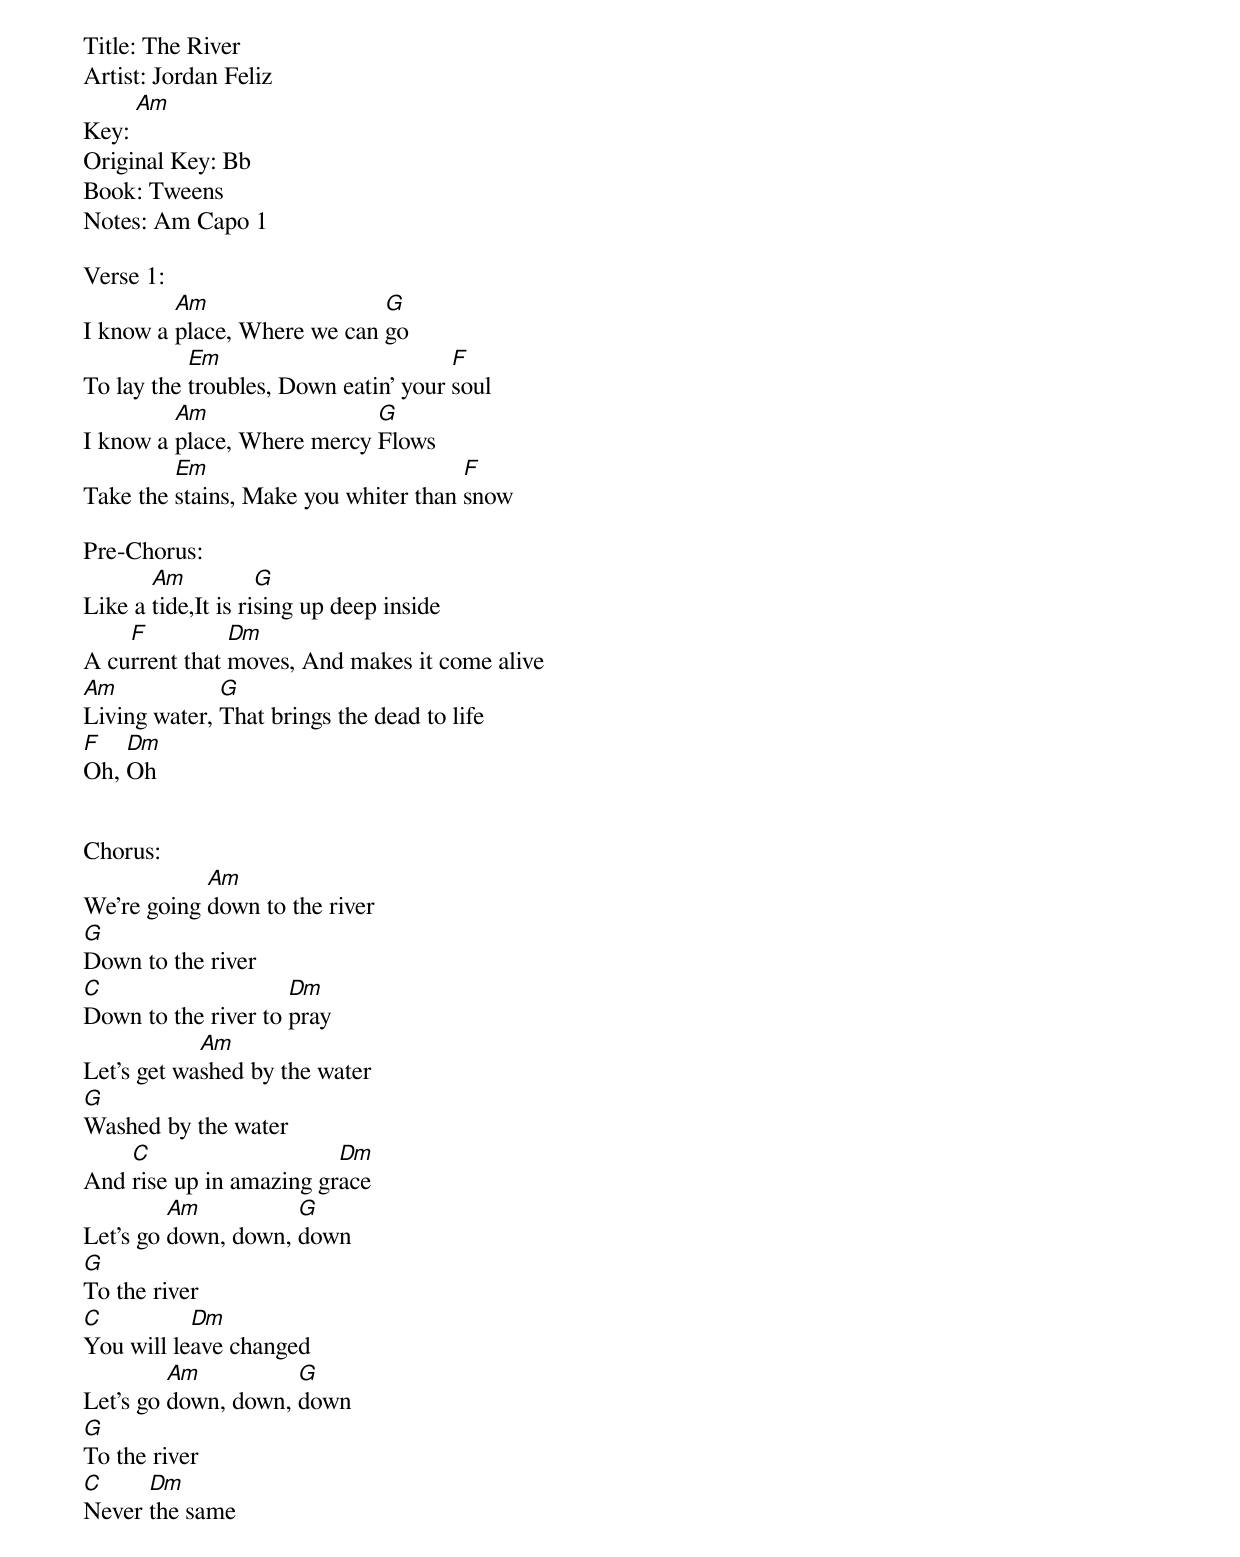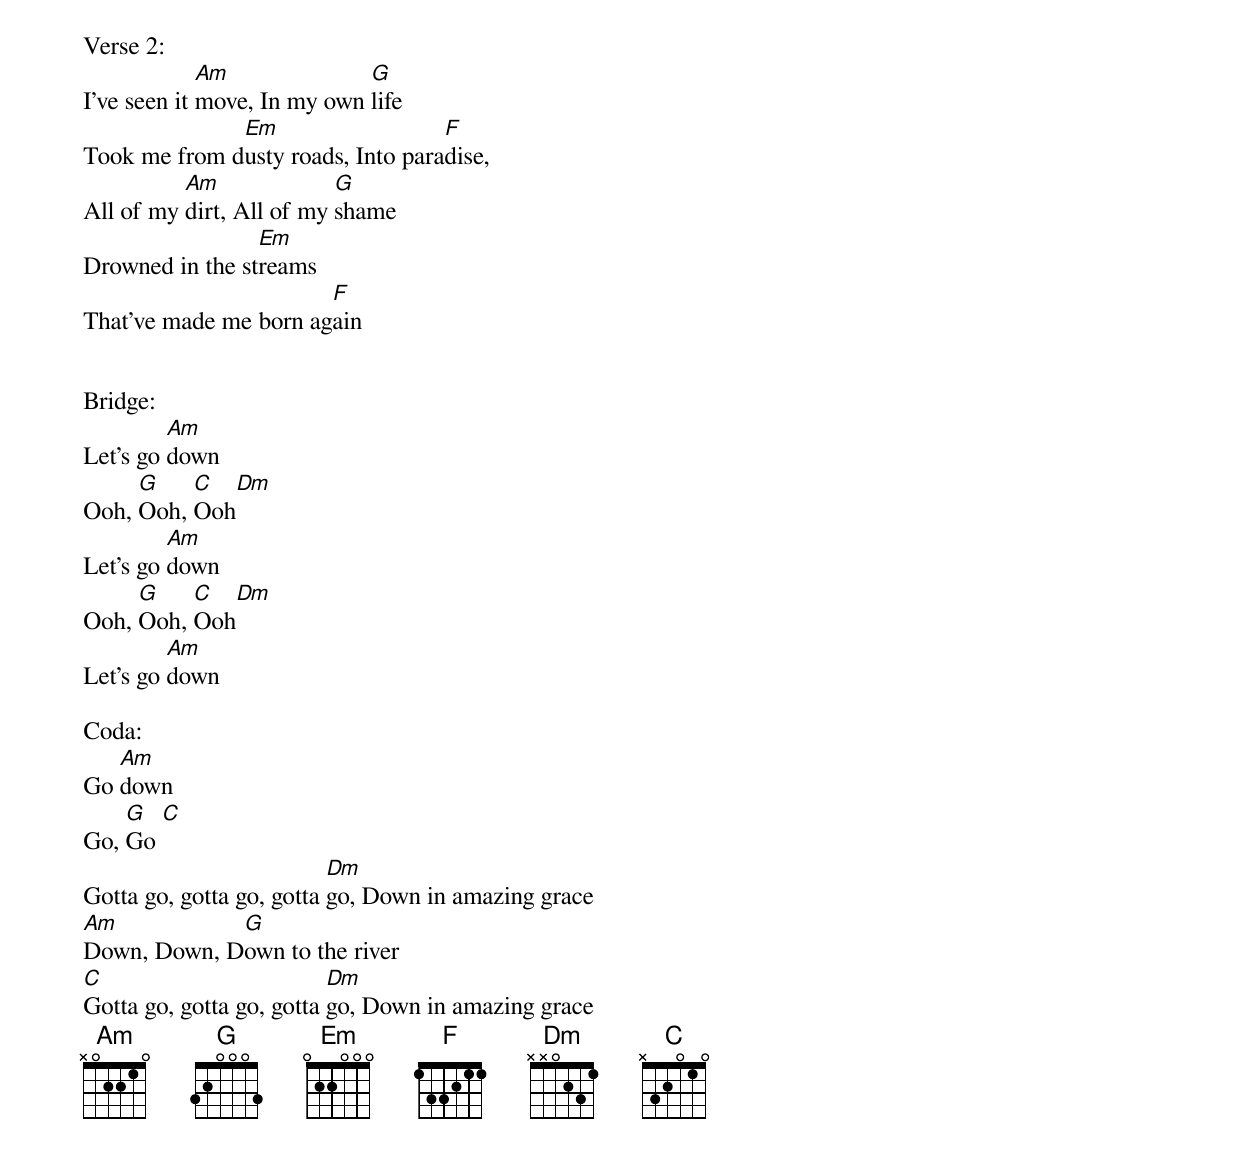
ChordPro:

Title: The River
Artist: Jordan Feliz
Key: [Am]
Original Key: Bb
Book: Tweens
Notes: Am Capo 1

Verse 1:
I know a [Am]place, Where we can [G]go
To lay the [Em]troubles, Down eatin’ your [F]soul
I know a [Am]place, Where mercy [G]Flows
Take the [Em]stains, Make you whiter than [F]snow

Pre-Chorus:
Like a [Am]tide,It is ri[G]sing up deep inside
A cu[F]rrent that [Dm]moves, And makes it come alive
[Am]Living water, [G]That brings the dead to life
[F]Oh, [Dm]Oh


Chorus:
We're going [Am]down to the river
[G]Down to the river
[C]Down to the river to [Dm]pray
Let's get wa[Am]shed by the water
[G]Washed by the water
And [C]rise up in amazing gr[Dm]ace
Let's go [Am]down, down, [G]down
[G]To the river
[C]You will le[Dm]ave changed
Let's go [Am]down, down, [G]down
[G]To the river
[C]Never [Dm]the same

Verse 2:
I've seen it [Am]move, In my own [G]life
Took me from d[Em]usty roads, Into para[F]dise,
All of my [Am]dirt, All of my [G]shame
Drowned in the st[Em]reams
That've made me born ag[F]ain


Bridge:
Let's go [Am]down
Ooh, [G]Ooh, [C]Ooh[Dm]
Let's go [Am]down
Ooh, [G]Ooh, [C]Ooh[Dm]
Let's go [Am]down

Coda:
Go [Am]down
Go, [G]Go [C]
Gotta go, gotta go, gotta [Dm]go, Down in amazing grace
[Am]Down, Down, D[G]own to the river
[C]Gotta go, gotta go, gotta [Dm]go, Down in amazing grace
